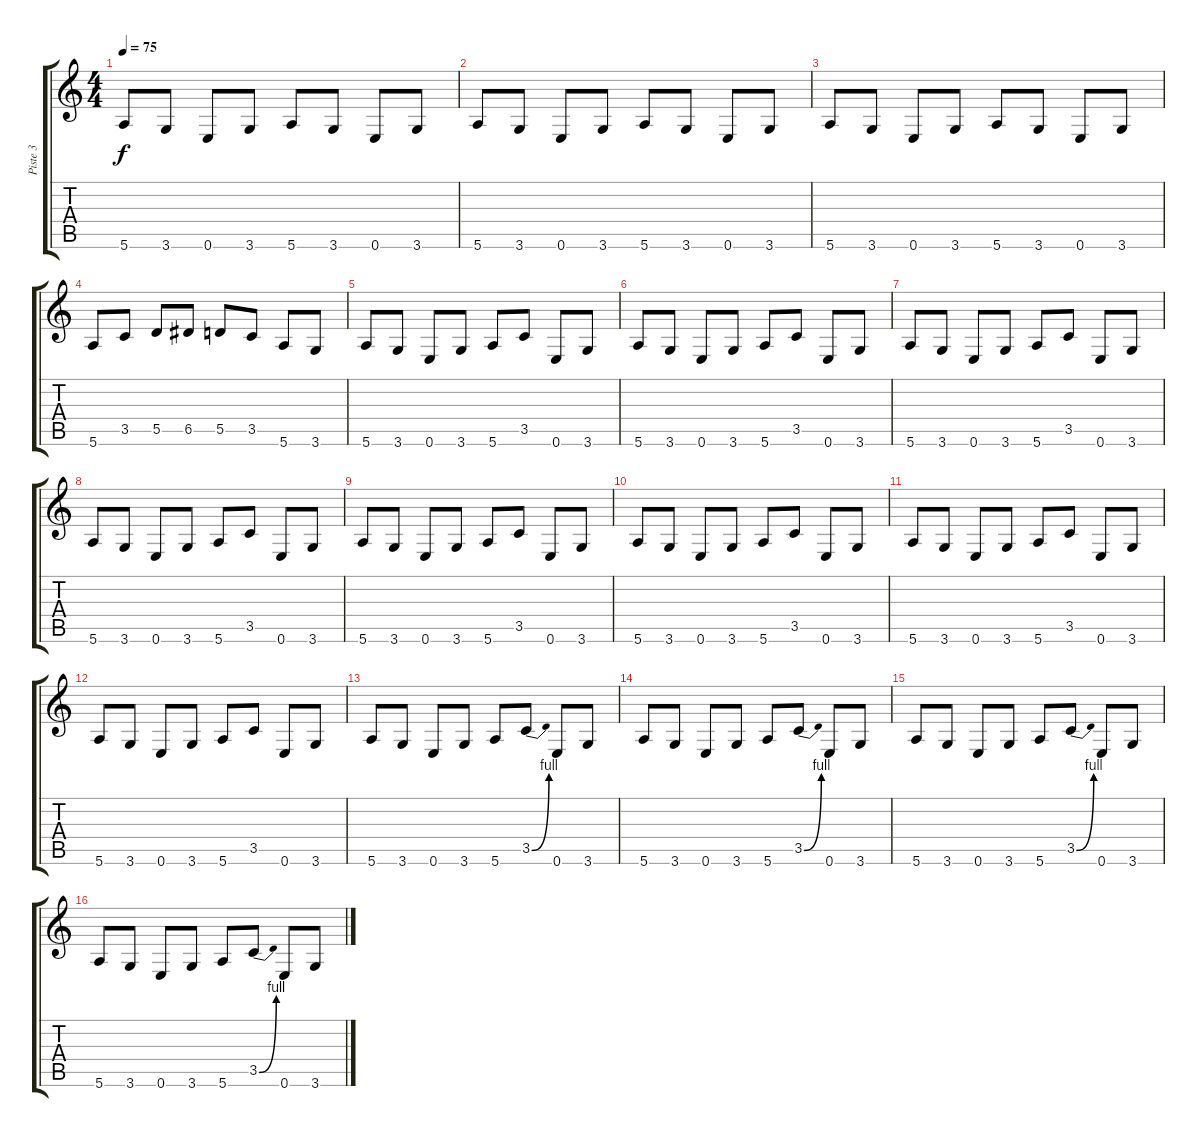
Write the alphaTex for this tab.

\track ("Piste 3" "Piste 3") {instrument fretlessbass}
\staff {score tabs}
\tuning (E4 B3 G3 D3 A2 E2) {hide}
\ts (4 4)
\tempo 75
\clef g2
\ks c
5.6.8{dy f} 3.6.8 0.6.8 3.6.8 5.6.8 3.6.8 0.6.8 3.6.8 |
5.6.8 3.6.8 0.6.8 3.6.8 5.6.8 3.6.8 0.6.8 3.6.8 |
5.6.8 3.6.8 0.6.8 3.6.8 5.6.8 3.6.8 0.6.8 3.6.8 |
5.6.8 3.5.8 5.5.8 6.5.8 5.5.8 3.5.8 5.6.8 3.6.8 |
5.6.8 3.6.8 0.6.8 3.6.8 5.6.8 3.5.8 0.6.8 3.6.8 |
5.6.8 3.6.8 0.6.8 3.6.8 5.6.8 3.5.8 0.6.8 3.6.8 |
5.6.8 3.6.8 0.6.8 3.6.8 5.6.8 3.5.8 0.6.8 3.6.8 |
5.6.8 3.6.8 0.6.8 3.6.8 5.6.8 3.5.8 0.6.8 3.6.8 |
5.6.8 3.6.8 0.6.8 3.6.8 5.6.8 3.5.8 0.6.8 3.6.8 |
5.6.8 3.6.8 0.6.8 3.6.8 5.6.8 3.5.8 0.6.8 3.6.8 |
5.6.8 3.6.8 0.6.8 3.6.8 5.6.8 3.5.8 0.6.8 3.6.8 |
5.6.8 3.6.8 0.6.8 3.6.8 5.6.8 3.5.8 0.6.8 3.6.8 |
5.6.8 3.6.8 0.6.8 3.6.8 5.6.8 3.5{be (bend 0 0 60 4)}.8 0.6.8 3.6.8 |
5.6.8 3.6.8 0.6.8 3.6.8 5.6.8 3.5{be (bend 0 0 60 4)}.8 0.6.8 3.6.8 |
5.6.8 3.6.8 0.6.8 3.6.8 5.6.8 3.5{be (bend 0 0 60 4)}.8 0.6.8 3.6.8 |
5.6.8 3.6.8 0.6.8 3.6.8 5.6.8 3.5{be (bend 0 0 60 4)}.8 0.6.8 3.6.8
